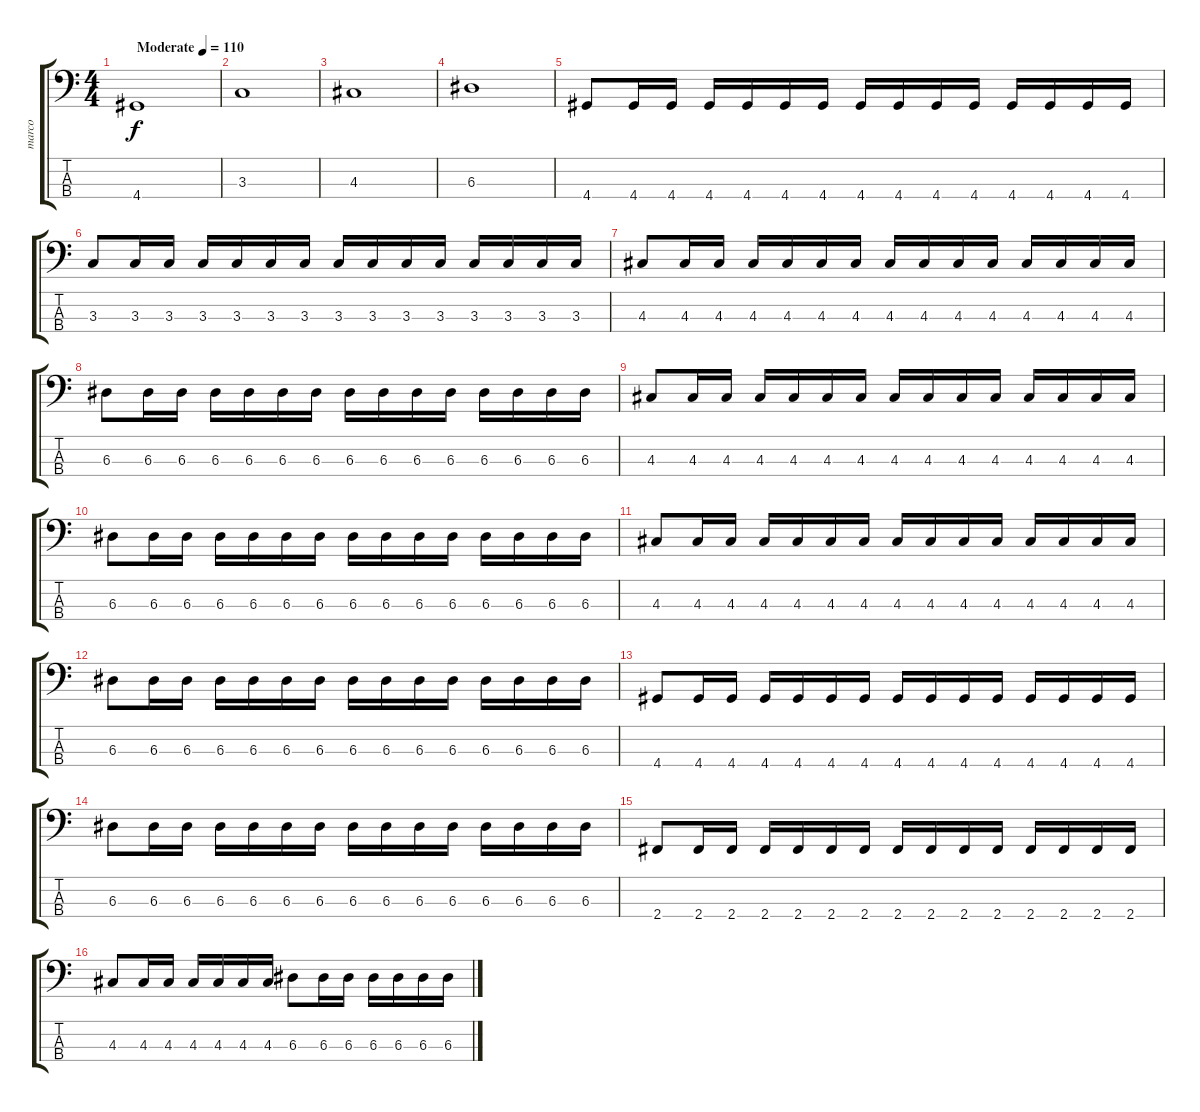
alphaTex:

\track ("marco" "marco") {instrument electricbassfinger}
\staff {score tabs}
\tuning (G2 D2 A1 E1) {hide}
\ts (4 4)
\tempo (110 "Moderate")
\clef f4
\ks c
4.4.1{dy f instrument electricbassfinger} |
3.3.1 |
4.3.1 |
6.3.1 |
4.4.8 4.4.16 4.4.16 4.4.16 4.4.16 4.4.16 4.4.16 4.4.16 4.4.16 4.4.16 4.4.16 4.4.16 4.4.16 4.4.16 4.4.16 |
3.3.8 3.3.16 3.3.16 3.3.16 3.3.16 3.3.16 3.3.16 3.3.16 3.3.16 3.3.16 3.3.16 3.3.16 3.3.16 3.3.16 3.3.16 |
4.3.8 4.3.16 4.3.16 4.3.16 4.3.16 4.3.16 4.3.16 4.3.16 4.3.16 4.3.16 4.3.16 4.3.16 4.3.16 4.3.16 4.3.16 |
6.3.8 6.3.16 6.3.16 6.3.16 6.3.16 6.3.16 6.3.16 6.3.16 6.3.16 6.3.16 6.3.16 6.3.16 6.3.16 6.3.16 6.3.16 |
4.3.8 4.3.16 4.3.16 4.3.16 4.3.16 4.3.16 4.3.16 4.3.16 4.3.16 4.3.16 4.3.16 4.3.16 4.3.16 4.3.16 4.3.16 |
6.3.8 6.3.16 6.3.16 6.3.16 6.3.16 6.3.16 6.3.16 6.3.16 6.3.16 6.3.16 6.3.16 6.3.16 6.3.16 6.3.16 6.3.16 |
4.3.8 4.3.16 4.3.16 4.3.16 4.3.16 4.3.16 4.3.16 4.3.16 4.3.16 4.3.16 4.3.16 4.3.16 4.3.16 4.3.16 4.3.16 |
6.3.8 6.3.16 6.3.16 6.3.16 6.3.16 6.3.16 6.3.16 6.3.16 6.3.16 6.3.16 6.3.16 6.3.16 6.3.16 6.3.16 6.3.16 |
4.4.8 4.4.16 4.4.16 4.4.16 4.4.16 4.4.16 4.4.16 4.4.16 4.4.16 4.4.16 4.4.16 4.4.16 4.4.16 4.4.16 4.4.16 |
6.3.8 6.3.16 6.3.16 6.3.16 6.3.16 6.3.16 6.3.16 6.3.16 6.3.16 6.3.16 6.3.16 6.3.16 6.3.16 6.3.16 6.3.16 |
2.4.8 2.4.16 2.4.16 2.4.16 2.4.16 2.4.16 2.4.16 2.4.16 2.4.16 2.4.16 2.4.16 2.4.16 2.4.16 2.4.16 2.4.16 |
4.3.8 4.3.16 4.3.16 4.3.16 4.3.16 4.3.16 4.3.16 6.3.8 6.3.16 6.3.16 6.3.16 6.3.16 6.3.16 6.3.16
